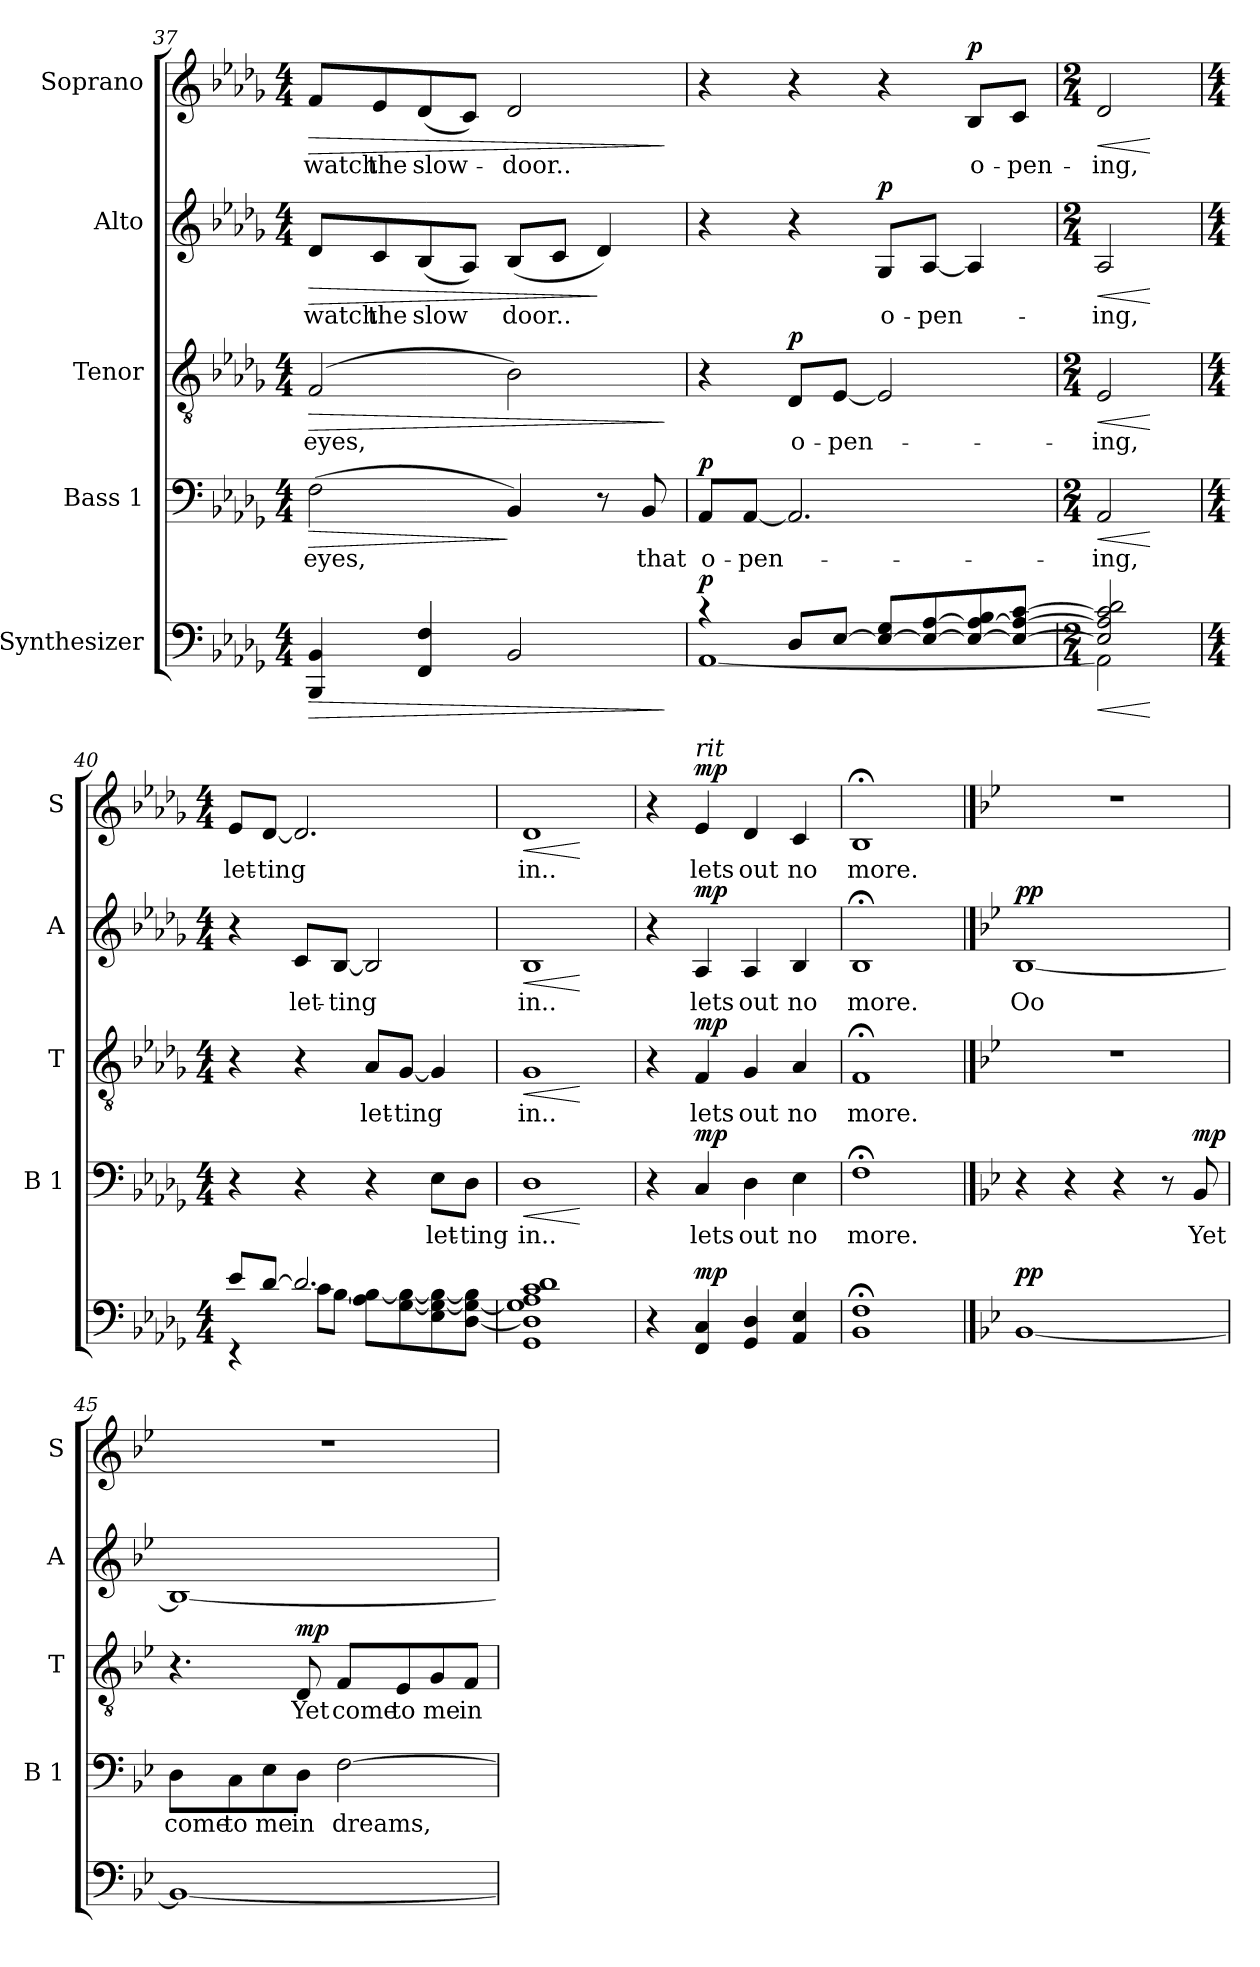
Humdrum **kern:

**kern	**dynam	**kern	**text	**dynam	**kern	**text	**dynam	**kern	**text	**dynam	**kern	**text	**dynam
*part5	*part5	*part4	*part4	*part4	*part3	*part3	*part3	*part2	*part2	*part2	*part1	*part1	*part1
*staff5	*staff5	*staff4	*staff4	*staff4	*staff3	*staff3	*staff3	*staff2	*staff2	*staff2	*staff1	*staff1	*staff1
*I"Synthesizer	*	*I"Bass 1	*	*	*I"Tenor	*	*	*I"Alto	*	*	*I"Soprano	*	*
*	*	*I'B 1	*	*	*I'T	*	*	*I'A	*	*	*I'S	*	*
!!LO:PB:g=z
*clefF4	*	*clefF4	*	*	*clefGv2	*	*	*clefG2	*	*	*clefG2	*	*
*k[b-e-a-d-g-]	*	*k[b-e-a-d-g-]	*	*	*k[b-e-a-d-g-]	*	*	*k[b-e-a-d-g-]	*	*	*k[b-e-a-d-g-]	*	*
*b-:	*	*b-:	*	*	*b-:	*	*	*b-:	*	*	*b-:	*	*
*M4/4	*	*M4/4	*	*	*M4/4	*	*	*M4/4	*	*	*M4/4	*	*
=37	=37	=37	=37	=37	=37	=37	=37	=37	=37	=37	=37	=37	=37
!	!LO:HP:b	!	!	!LO:HP:b	!	!	!LO:HP:b	!	!	!LO:HP:b	!	!	!LO:HP:b
4BBB-/ 4BB-/	>	(2F\	eyes,	>	(2F/	eyes,	>	8d-/L	watch	>	8f/L	watch	>
.	.	.	.	.	.	.	.	8c/	the	.	8e-/	the	.
4FF/ 4F/	.	.	.	.	.	.	.	(8B-/	slow	.	(8d-/	slow-	.
.	.	.	.	.	.	.	.	8A-/J)	.	.	8c/J)	.	.
2BB-/	.	4BB-/)	.	]	2B-\)	.	.	(8B-/L	door..	.	2d-/	-door..	.
.	.	.	.	.	.	.	.	8c/J	.	.	.	.	.
.	.	8r	.	.	.	.	.	4d-/)	.	]	.	.	.
.	.	8BB-/	that	.	.	.	.	.	.	.	.	.	.
.	]	.	.	.	.	.	]	.	.	.	.	.	]
=38	=38	=38	=38	=38	=38	=38	=38	=38	=38	=38	=38	=38	=38
*^	*	*	*	*	*	*	*	*	*	*	*	*	*
!	!	!LO:DY:a	!	!	!LO:DY:a	!	!	!	!	!	!	!	!	!
4rc	[<1AA-	p	8AA-/L	o-	p	4r	.	.	4r	.	.	4r	.	.
.	.	.	[8AA-/J	-pen-	.	.	.	.	.	.	.	.	.	.
!	!	!	!	!	!	!	!	!LO:DY:a	!	!	!	!	!	!
8D-/L	.	.	2.AA-/]	.	.	8D-/L	o-	p	4r	.	.	4r	.	.
[>8E-/J	.	.	.	.	.	[8E-/J	-pen-	.	.	.	.	.	.	.
!	!	!	!	!	!	!	!	!	!	!	!LO:DY:a	!	!	!
8E-/_ 8G-/L	.	.	.	.	.	2E-/]	.	.	8G-/L	o-	p	4r	.	.
8E-/_ [>8A-/	.	.	.	.	.	.	.	.	[8A-/J	-pen-	.	.	.	.
!	!	!	!	!	!	!	!	!	!	!	!	!	!	!LO:DY:a
8E-/_ 8A-/_ 8B-/	.	.	.	.	.	.	.	.	4A-/]	.	.	8B-/L	o-	p
8E-/_ 8A-/_ [>8c/J	.	.	.	.	.	.	.	.	.	.	.	8c/J	-pen-	.
=39	=39	=39	=39	=39	=39	=39	=39	=39	=39	=39	=39	=39	=39	=39
*M2/4	*	*	*M2/4	*	*	*M2/4	*	*	*M2/4	*	*	*M2/4	*	*
!	!	!LO:HP:b	!	!	!LO:HP:b	!	!	!LO:HP:b	!	!	!LO:HP:b	!	!	!LO:HP:b
2E-/] 2A-/] 2c/] 2d-/	2AA-\]	<	2AA-/	-ing,	<	2E-/	-ing,	<	2A-/	-ing,	<	2d-/	-ing,	<
*v	*v	*	*	*	*	*	*	*	*	*	*	*	*	*
.	[	.	.	[	.	.	[	.	.	[	.	.	[
!!LO:LB:g=z
=40	=40	=40	=40	=40	=40	=40	=40	=40	=40	=40	=40	=40	=40
*M4/4	*	*M4/4	*	*	*M4/4	*	*	*M4/4	*	*	*M4/4	*	*
*^	*	*	*	*	*	*	*	*	*	*	*	*	*
8e-/L	4rEE	.	4r	.	.	4r	.	.	4r	.	.	8e-/L	let-	.
[>8d-/J	.	.	.	.	.	.	.	.	.	.	.	[8d-/J	-ting	.
2.d-/]	8c\L	.	4r	.	.	4r	.	.	8c/L	let-	.	2.d-/]	.	.
.	[<8B-\J	.	.	.	.	.	.	.	[8B-/J	-ting	.	.	.	.
.	8A-\ 8B-\_L	.	4r	.	.	8A-/L	let-	.	2B-/]	.	.	.	.	.
.	[<8G-\ 8B-\_	.	.	.	.	[8G-/J	-ting	.	.	.	.	.	.	.
.	8E-\ 8G-\_ 8B-\_	.	8E-\L	let-	.	4G-/]	.	.	.	.	.	.	.	.
.	[<8D-\ 8G-\_ 8B-\]J	.	8D-\J	-ting	.	.	.	.	.	.	.	.	.	.
=41	=41	=41	=41	=41	=41	=41	=41	=41	=41	=41	=41	=41	=41	=41
!	!	!	!	!	!LO:HP:b	!	!	!	!	!	!	!	!	!
!	!	!	!	!	!LO:HP:n=1:b	!	!	!LO:HP:b	!	!	!	!	!	!
!	!	!	!	!	!	!	!	!LO:HP:n=1:b	!	!	!LO:HP:b	!	!	!
!	!	!	!	!	!	!	!	!	!	!	!LO:HP:n=1:b	!	!	!LO:HP:b
!	!	!	!	!	!	!	!	!	!	!	!	!	!	!LO:HP:n=1:b
1c 1d-	1GG- 1D-] 1G-] 1A-	.	1D-	in..	< >	1G-	in..	< >	1B-	in..	< >	1d-	in..	< >
*v	*v	*	*	*	*	*	*	*	*	*	*	*	*	*
.	.	.	.	[	.	.	[	.	.	[	.	.	[
=42	=42	=42	=42	=42	=42	=42	=42	=42	=42	=42	=42	=42	=42
4r	.	4r	.	.	4r	.	.	4r	.	.	4r	.	.
!	!	!	!	!	!	!	!	!	!	!	!LO:TX:a:i:t=rit	!	!
!	!LO:DY:a	!	!	!LO:DY:n=1:a	!	!	!LO:DY:n=1:a	!	!	!LO:DY:n=1:a	!	!	!LO:DY:n=1:a
4FF/ 4C/	mp	4C/	lets	] mp	4F/	lets	] mp	4A-/	lets	] mp	4e-/	lets	] mp
4GG-/ 4D-/	.	4D-\	out	.	4G-/	out	.	4A-/	out	.	4d-/	out	.
4AA-/ 4E-/	.	4E-\	no	.	4A-/	no	.	4B-/	no	.	4c/	no	.
=43	=43	=43	=43	=43	=43	=43	=43	=43	=43	=43	=43	=43	=43
1BB-;< 1F;<	.	1F;	more.	.	1F;<	more.	.	1B-;<	more.	.	1B-;<	more.	.
!!LO:PB:g=z
==44	==44	==44	==44	==44	==44	==44	==44	==44	==44	==44	==44	==44	==44
*k[b-e-]	*	*k[b-e-]	*	*	*k[b-e-]	*	*	*k[b-e-]	*	*	*k[b-e-]	*	*
*B-:	*	*B-:	*	*	*B-:	*	*	*B-:	*	*	*B-:	*	*
*	*	*	*	*	*	*	*	*	*	*	*MM55	*	*
!	!LO:DY:a	!	!	!	!	!	!	!	!	!LO:DY:a	!	!	!
[1BB-	pp	4r	.	.	1r	.	.	[1B-	Oo	pp	1r	.	.
.	.	4r	.	.	.	.	.	.	.	.	.	.	.
.	.	4r	.	.	.	.	.	.	.	.	.	.	.
.	.	8r	.	.	.	.	.	.	.	.	.	.	.
!	!	!	!	!LO:DY:a	!	!	!	!	!	!	!	!	!
.	.	8BB-/	Yet	mp	.	.	.	.	.	.	.	.	.
=45	=45	=45	=45	=45	=45	=45	=45	=45	=45	=45	=45	=45	=45
1BB-_	.	8D\L	come	.	4.r	.	.	1B-_	.	.	1r	.	.
.	.	8C\	to	.	.	.	.	.	.	.	.	.	.
.	.	8E-\	me	.	.	.	.	.	.	.	.	.	.
!	!	!	!	!	!	!	!LO:DY:a	!	!	!	!	!	!
.	.	8D\J	in	.	8D/	Yet	mp	.	.	.	.	.	.
.	.	[2F\	dreams,	.	8F/L	come	.	.	.	.	.	.	.
.	.	.	.	.	8E-/	to	.	.	.	.	.	.	.
.	.	.	.	.	8G/	me	.	.	.	.	.	.	.
.	.	.	.	.	8F/J	in	.	.	.	.	.	.	.
=	=	=	=	=	=	=	=	=	=	=	=	=	=
*-	*-	*-	*-	*-	*-	*-	*-	*-	*-	*-	*-	*-	*-
